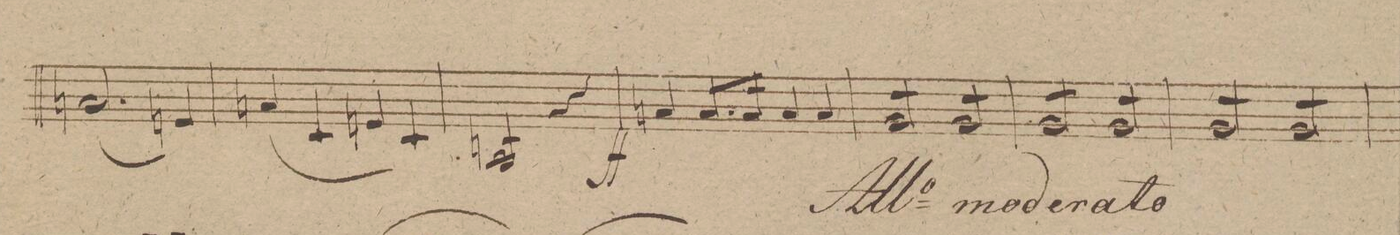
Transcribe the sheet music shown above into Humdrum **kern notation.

**kern
*I"Organo.
*clefF4
*k[f#c#g#d#]
*met(c|)
*M2/2
(<2.Cn/
4GGn/)
=172
(<4Cn/
4EE/
4GGn/
4EE/)
=173
2.CCn/
4r
=174
4Cn/
8.C/L
16C/Jk
4C/
4C/
=175
*tremolo
8BB/L
8BB/
8BB/
8BB/J
8BB/L
8BB/
8BB/
8BB/J
=176
8BB/L
8BB/
8BB/
8BB/J
8BB/L
8BB/
8BB/
8BB/J
=177
8BB/L
8BB/
8BB/
8BB/J
8BB/L
8BB/
8BB/
8BB/J
=178
*-
